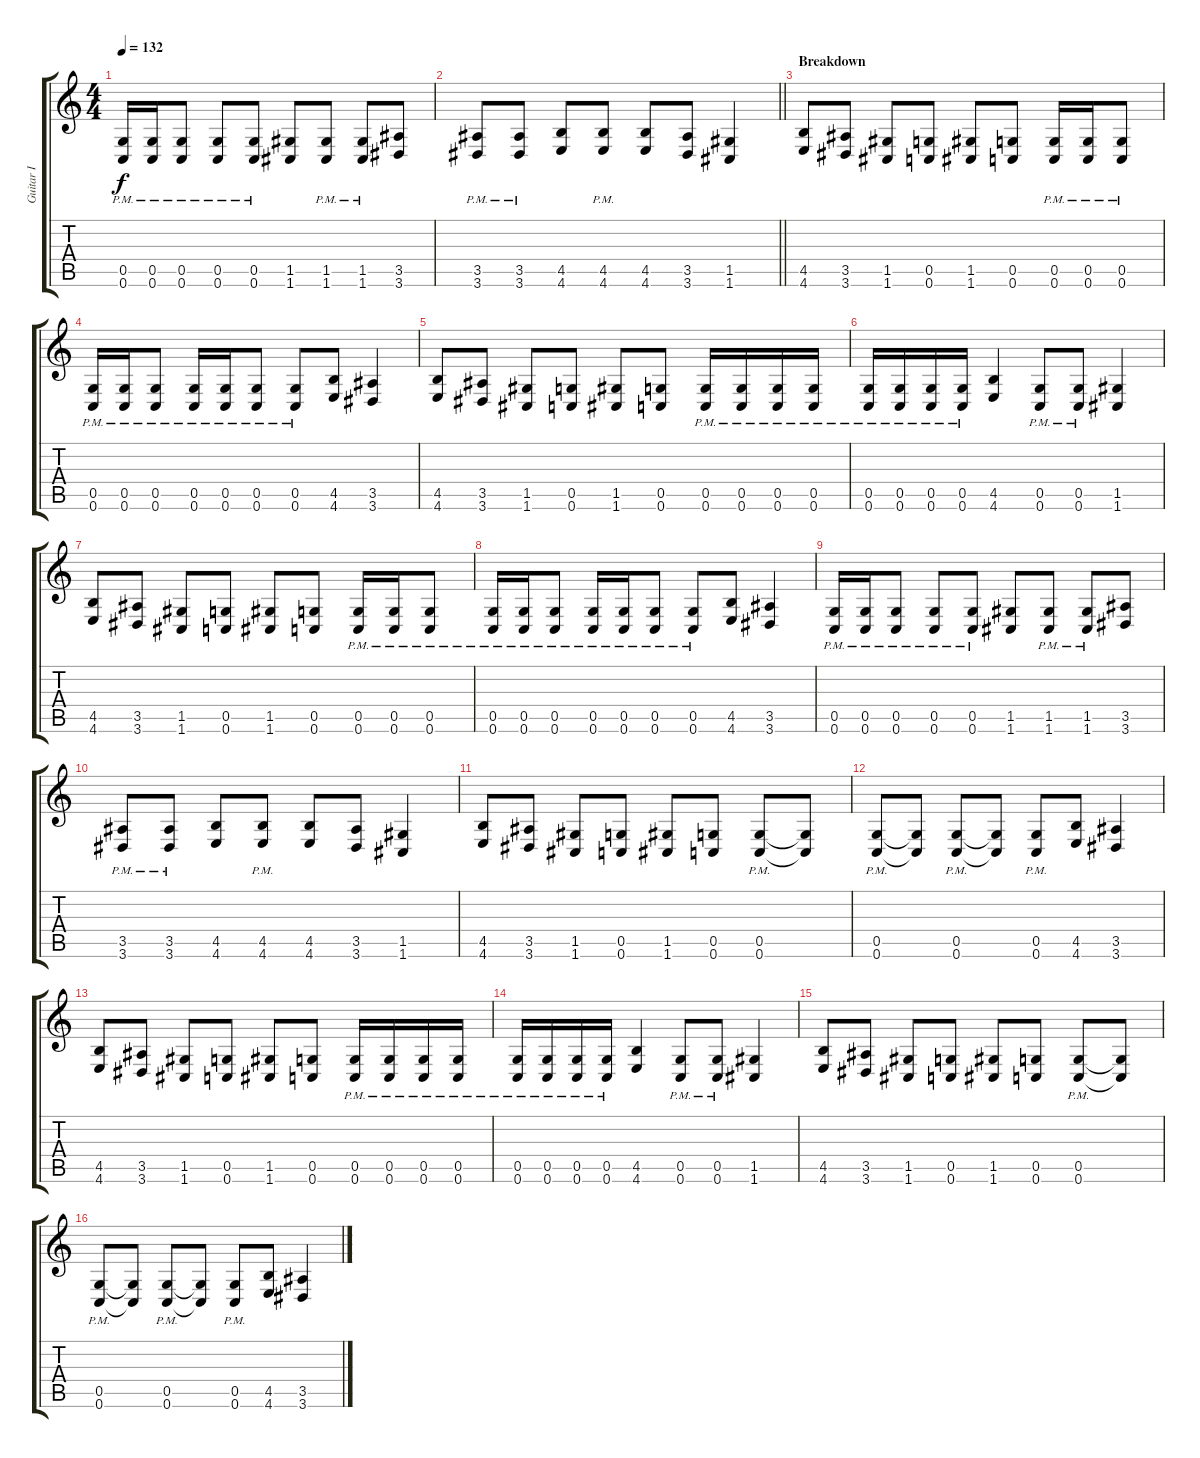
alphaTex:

\track ("Guitar I" "Guitar I") {instrument overdrivenguitar}
\staff {score tabs}
\tuning (D4 A3 F3 C3 G2 C2) {hide}
\ts (4 4)
\tempo 132
\clef g2
\ks c
(0.5{pm} 0.6{pm}).16{dy f} (0.5{pm} 0.6{pm}).16 (0.5{pm} 0.6{pm}).8 (0.5{pm} 0.6{pm}).8 (0.5{pm} 0.6{pm}).8 (1.5 1.6).8 (1.5{pm} 1.6{pm}).8 (1.5{pm} 1.6{pm}).8 (3.5 3.6).8 |
\barLineRight lightlight
(3.5{pm} 3.6{pm}).8 (3.5{pm} 3.6{pm}).8 (4.5 4.6).8 (4.5{pm} 4.6{pm}).8 (4.5 4.6).8 (3.5 3.6).8 (1.5 1.6).4 |
\section ("" "Breakdown")
(4.5 4.6).8 (3.5 3.6).8 (1.5 1.6).8 (0.5 0.6).8 (1.5 1.6).8 (0.5 0.6).8 (0.5{pm} 0.6{pm}).16 (0.5{pm} 0.6{pm}).16 (0.5{pm} 0.6{pm}).8 |
(0.5{pm} 0.6{pm}).16 (0.5{pm} 0.6{pm}).16 (0.5{pm} 0.6{pm}).8 (0.5{pm} 0.6{pm}).16 (0.5{pm} 0.6{pm}).16 (0.5{pm} 0.6{pm}).8 (0.5{pm} 0.6{pm}).8 (4.5 4.6).8 (3.5 3.6).4 |
(4.5 4.6).8 (3.5 3.6).8 (1.5 1.6).8 (0.5 0.6).8 (1.5 1.6).8 (0.5 0.6).8 (0.5{pm} 0.6{pm}).16 (0.5{pm} 0.6{pm}).16 (0.5{pm} 0.6{pm}).16 (0.5{pm} 0.6{pm}).16 |
(0.5{pm} 0.6{pm}).16 (0.5{pm} 0.6{pm}).16 (0.5{pm} 0.6{pm}).16 (0.5{pm} 0.6{pm}).16 (4.5 4.6).4 (0.5{pm} 0.6{pm}).8 (0.5{pm} 0.6{pm}).8 (1.5 1.6).4 |
(4.5 4.6).8 (3.5 3.6).8 (1.5 1.6).8 (0.5 0.6).8 (1.5 1.6).8 (0.5 0.6).8 (0.5{pm} 0.6{pm}).16 (0.5{pm} 0.6{pm}).16 (0.5{pm} 0.6{pm}).8 |
(0.5{pm} 0.6{pm}).16 (0.5{pm} 0.6{pm}).16 (0.5{pm} 0.6{pm}).8 (0.5{pm} 0.6{pm}).16 (0.5{pm} 0.6{pm}).16 (0.5{pm} 0.6{pm}).8 (0.5{pm} 0.6{pm}).8 (4.5 4.6).8 (3.5 3.6).4 |
(0.5{pm} 0.6{pm}).16 (0.5{pm} 0.6{pm}).16 (0.5{pm} 0.6{pm}).8 (0.5{pm} 0.6{pm}).8 (0.5{pm} 0.6{pm}).8 (1.5 1.6).8 (1.5{pm} 1.6{pm}).8 (1.5{pm} 1.6{pm}).8 (3.5 3.6).8 |
(3.5{pm} 3.6{pm}).8 (3.5{pm} 3.6{pm}).8 (4.5 4.6).8 (4.5{pm} 4.6{pm}).8 (4.5 4.6).8 (3.5 3.6).8 (1.5 1.6).4 |
(4.5 4.6).8 (3.5 3.6).8 (1.5 1.6).8 (0.5 0.6).8 (1.5 1.6).8 (0.5 0.6).8 (0.5{pm} 0.6{pm}).8 (0.5{t} 0.6{t}).8 |
(0.5{pm} 0.6{pm}).8 (0.5{t} 0.6{t}).8 (0.5{pm} 0.6{pm}).8 (0.5{t} 0.6{t}).8 (0.5{pm} 0.6{pm}).8 (4.5 4.6).8 (3.5 3.6).4 |
(4.5 4.6).8 (3.5 3.6).8 (1.5 1.6).8 (0.5 0.6).8 (1.5 1.6).8 (0.5 0.6).8 (0.5{pm} 0.6{pm}).16 (0.5{pm} 0.6{pm}).16 (0.5{pm} 0.6{pm}).16 (0.5{pm} 0.6{pm}).16 |
(0.5{pm} 0.6{pm}).16 (0.5{pm} 0.6{pm}).16 (0.5{pm} 0.6{pm}).16 (0.5{pm} 0.6{pm}).16 (4.5 4.6).4 (0.5{pm} 0.6{pm}).8 (0.5{pm} 0.6{pm}).8 (1.5 1.6).4 |
(4.5 4.6).8 (3.5 3.6).8 (1.5 1.6).8 (0.5 0.6).8 (1.5 1.6).8 (0.5 0.6).8 (0.5{pm} 0.6{pm}).8 (0.5{t} 0.6{t}).8 |
(0.5{pm} 0.6{pm}).8 (0.5{t} 0.6{t}).8 (0.5{pm} 0.6{pm}).8 (0.5{t} 0.6{t}).8 (0.5{pm} 0.6{pm}).8 (4.5 4.6).8 (3.5 3.6).4
